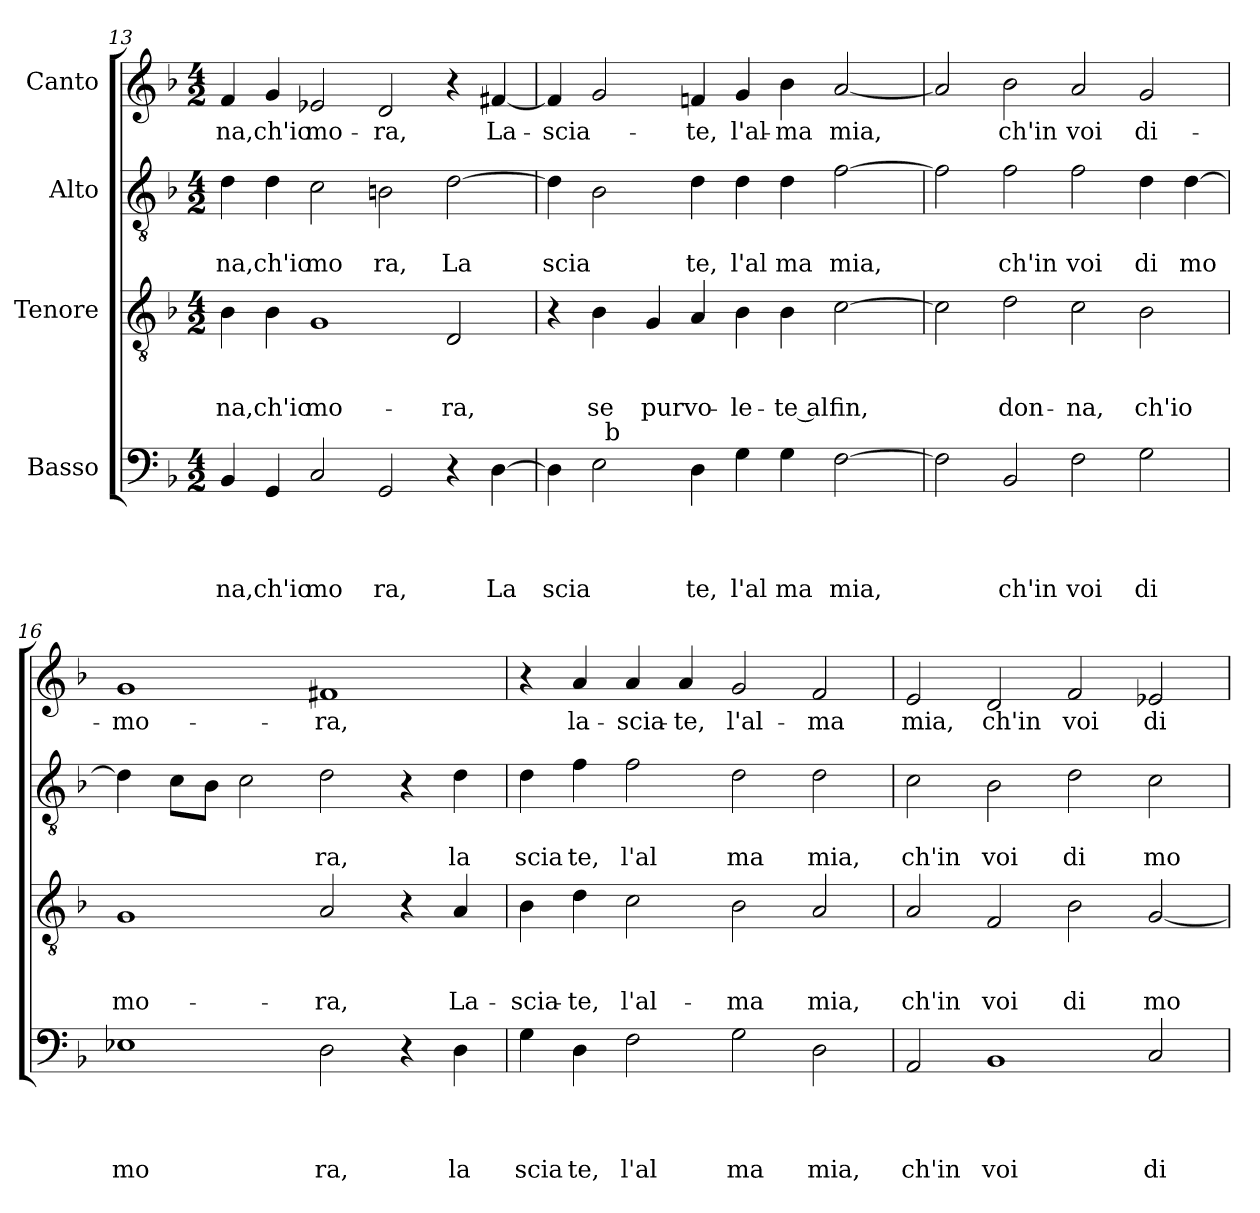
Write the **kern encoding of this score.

**kern	**text	**text	**text	**text	**kern	**text	**text	**text	**kern	**text	**text	**kern	**text
*part4	*part4	*part4	*part4	*part4	*part3	*part3	*part3	*part3	*part2	*part2	*part2	*part1	*part1
*staff4	*staff4	*staff4	*staff4	*staff4	*staff3	*staff3	*staff3	*staff3	*staff2	*staff2	*staff2	*staff1	*staff1
*I"Basso	*	*	*	*	*I"Tenore	*	*	*	*I"Alto	*	*	*I"Canto	*
!!LO:LB:g=z
*clefF4	*	*	*	*	*clefGv2	*	*	*	*clefGv2	*	*	*clefG2	*
*ITrd-3c-5	*	*	*	*	*	*	*	*	*ITrd-3c-5	*	*	*ITrd-3c-5	*
*k[b-e-]	*	*	*	*	*k[b-]	*	*	*	*k[b-e-]	*	*	*k[b-e-]	*
*B-:	*	*	*	*	*F:	*	*	*	*B-:	*	*	*B-:	*
*M4/2	*	*	*	*	*M4/2	*	*	*	*M4/2	*	*	*M4/2	*
=13	=13	=13	=13	=13	=13	=13	=13	=13	=13	=13	=13	=13	=13
!	!	!	!	!LO:LY:b	!	!	!	!LO:LY:b	!	!	!LO:LY:b	!	!LO:LY:b
4E-/	.	.	.	-na,	4B-\	.	.	na,	4g\	.	-na,	4b-/	-na,
!	!	!	!	!LO:LY:b	!	!	!	!LO:LY:b	!	!	!LO:LY:b	!	!LO:LY:b
4C/	.	.	.	ch'io	4B-\	.	.	ch'io	4g\	.	ch'io	4cc/	ch'io
!	!	!	!	!LO:LY:b	!	!	!	!LO:LY:b	!	!	!LO:LY:b	!	!LO:LY:b
2F/	.	.	.	mo	1G	.	.	mo-	2f\	.	mo	2a-X/	mo-
!	!	!	!	!LO:LY:b	!	!	!	!	!	!	!LO:LY:b	!	!LO:LY:b
2C/	.	.	.	ra,	.	.	.	.	2en\	.	ra,	2g/	-ra,
!	!	!	!	!	!	!	!	!LO:LY:b	!	!	!LO:LY:b	!	!
4r	.	.	.	.	2D/	.	.	-ra,	[>2g\	.	La	4r	.
!	!	!	!	!LO:LY:b	!	!	!	!	!	!	!	!	!LO:LY:b
[>4G\	.	.	.	La	.	.	.	.	.	.	.	[<4bn/	La-
=14	=14	=14	=14	=14	=14	=14	=14	=14	=14	=14	=14	=14	=14
!	!	!	!	!LO:LY:b	!	!	!	!	!	!	!LO:LY:b	!	!LO:LY:b
*^	*	*	*	*	*	*	*	*	*	*	*	*	*
4G\]	4ryy	.	.	.	scia	4r	.	.	.	4g\]	.	scia	4b/]	-scia-
!	!	!	!	!	!	!	!	!	!LO:LY:b	!	!	!	!	!
2A\	32ryy	.	.	.	.	4B-\	.	.	se	2e-\	.	.	2cc/	.
!	!LO:TX:a:t=b	!	!	!	!	!	!	!	!	!	!	!	!	!
.	1ryy	.	.	.	.	.	.	.	.	.	.	.	.	.
!	!	!	!	!	!	!	!	!	!LO:LY:b	!	!	!	!	!
.	.	.	.	.	.	4G/	.	.	purvo-	.	.	.	.	.
!	!	!	!	!	!LO:LY:b	!	!	!	!	!	!	!LO:LY:b	!	!LO:LY:b
4G\	.	.	.	.	te,	4A/	.	.	.	4g\	.	te,	4b-/	-te,
!	!	!	!	!	!LO:LY:b	!	!	!	!LO:LY:b	!	!	!LO:LY:b	!	!LO:LY:b
4c\	.	.	.	.	l'al	4B-\	.	.	-le-	4g\	.	l'al	4cc/	l'al-
!	!	!	!	!	!LO:LY:b	!	!	!	!LO:LY:b:rj	!	!	!LO:LY:b	!	!LO:LY:b
4c\	.	.	.	.	ma	4B-\	.	.	-te al	4g\	.	ma	4ee-\	-ma
.	2ryy	.	.	.	.	.	.	.	.	.	.	.	.	.
!	!	!	!	!	!LO:LY:b	!	!	!	!LO:LY:b	!	!	!LO:LY:b	!	!LO:LY:b
[>2B-\	.	.	.	.	mia,	[>2c\	.	.	fin,	[>2b-\	.	mia,	[<2dd/	mia,
.	8..ryy	.	.	.	.	.	.	.	.	.	.	.	.	.
*v	*v	*	*	*	*	*	*	*	*	*	*	*	*	*
=15	=15	=15	=15	=15	=15	=15	=15	=15	=15	=15	=15	=15	=15
2B-\]	.	.	.	.	2c\]	.	.	.	2b-\]	.	.	2dd/]	.
!	!	!	!	!LO:LY:b	!	!	!	!LO:LY:b	!	!	!LO:LY:b	!	!LO:LY:b
2E-/	.	.	.	ch'in	2d\	.	.	don-	2b-\	.	ch'in	2ee-\	ch'in
!	!	!	!	!LO:LY:b	!	!	!	!LO:LY:b	!	!	!LO:LY:b	!	!LO:LY:b
2B-\	.	.	.	voi	2c\	.	.	-na,	2b-\	.	voi	2dd/	voi
!	!	!	!	!LO:LY:b	!	!	!	!LO:LY:b	!	!	!LO:LY:b	!	!LO:LY:b
2c\	.	.	.	di	2B-\	.	.	ch'io	4g\	.	di	2cc/	di-
!	!	!	!	!	!	!	!	!	!	!	!LO:LY:b	!	!
.	.	.	.	.	.	.	.	.	[>4g\	.	mo	.	.
=16	=16	=16	=16	=16	=16	=16	=16	=16	=16	=16	=16	=16	=16
!	!	!	!	!LO:LY:b	!	!	!	!LO:LY:b	!	!	!	!	!LO:LY:b
1A-X	.	.	.	mo	1G	.	.	mo-	4g\]	.	.	1cc	-mo-
.	.	.	.	.	.	.	.	.	8f\L	.	.	.	.
.	.	.	.	.	.	.	.	.	8e-\J	.	.	.	.
.	.	.	.	.	.	.	.	.	2f\	.	.	.	.
!	!	!	!	!LO:LY:b	!	!	!	!LO:LY:b	!	!	!LO:LY:b	!	!LO:LY:b
2G\	.	.	.	ra,	2A/	.	.	-ra,	2g\	.	ra,	1bn	-ra,
4r	.	.	.	.	4r	.	.	.	4r	.	.	.	.
!	!	!	!	!LO:LY:b	!	!	!	!LO:LY:b	!	!	!LO:LY:b	!	!
4G\	.	.	.	la	4A/	.	.	La-	4g\	.	la	.	.
=17	=17	=17	=17	=17	=17	=17	=17	=17	=17	=17	=17	=17	=17
!	!	!	!	!LO:LY:b	!	!	!	!LO:LY:b	!	!	!LO:LY:b	!	!
4c\	.	.	.	scia	4B-\	.	.	-scia-	4g\	.	scia	4r	.
!	!	!	!	!LO:LY:b	!	!	!	!LO:LY:b	!	!	!LO:LY:b	!	!LO:LY:b
4G\	.	.	.	te,	4d\	.	.	-te,	4b-\	.	te,	4dd/	la-
!	!	!	!	!LO:LY:b	!	!	!	!LO:LY:b	!	!	!LO:LY:b	!	!LO:LY:b
2B-\	.	.	.	l'al	2c\	.	.	l'al-	2b-\	.	l'al	4dd/	-scia-
!	!	!	!	!	!	!	!	!	!	!	!	!	!LO:LY:b
.	.	.	.	.	.	.	.	.	.	.	.	4dd/	-te,
!	!	!	!	!LO:LY:b	!	!	!	!LO:LY:b	!	!	!LO:LY:b	!	!LO:LY:b
2c\	.	.	.	ma	2B-\	.	.	-ma	2g\	.	ma	2cc/	l'al-
!	!	!	!	!LO:LY:b	!	!	!	!LO:LY:b	!	!	!LO:LY:b	!	!LO:LY:b
2G\	.	.	.	mia,	2A/	.	.	mia,	2g\	.	mia,	2b-/	-ma
!!LO:LB:g=z
=18	=18	=18	=18	=18	=18	=18	=18	=18	=18	=18	=18	=18	=18
!	!	!	!	!LO:LY:b	!	!	!	!LO:LY:b	!	!	!LO:LY:b	!	!LO:LY:b
2D/	.	.	.	ch'in	2A/	.	.	ch'in	2f\	.	ch'in	2a/	mia,
!	!	!	!	!LO:LY:b	!	!	!	!LO:LY:b	!	!	!LO:LY:b	!	!LO:LY:b
1E-	.	.	.	voi	2F/	.	.	voi	2e-\	.	voi	2g/	ch'in
!	!	!	!	!	!	!	!	!LO:LY:b	!	!	!LO:LY:b	!	!LO:LY:b
.	.	.	.	.	2B-\	.	.	di	2g\	.	di	2b-/	voi
!	!	!	!	!LO:LY:b	!	!	!	!LO:LY:b	!	!	!LO:LY:b	!	!LO:LY:b
2F/	.	.	.	di	[<2G/	.	.	mo	2f\	.	mo	2a-X/	di
=	=	=	=	=	=	=	=	=	=	=	=	=	=
*-	*-	*-	*-	*-	*-	*-	*-	*-	*-	*-	*-	*-	*-
